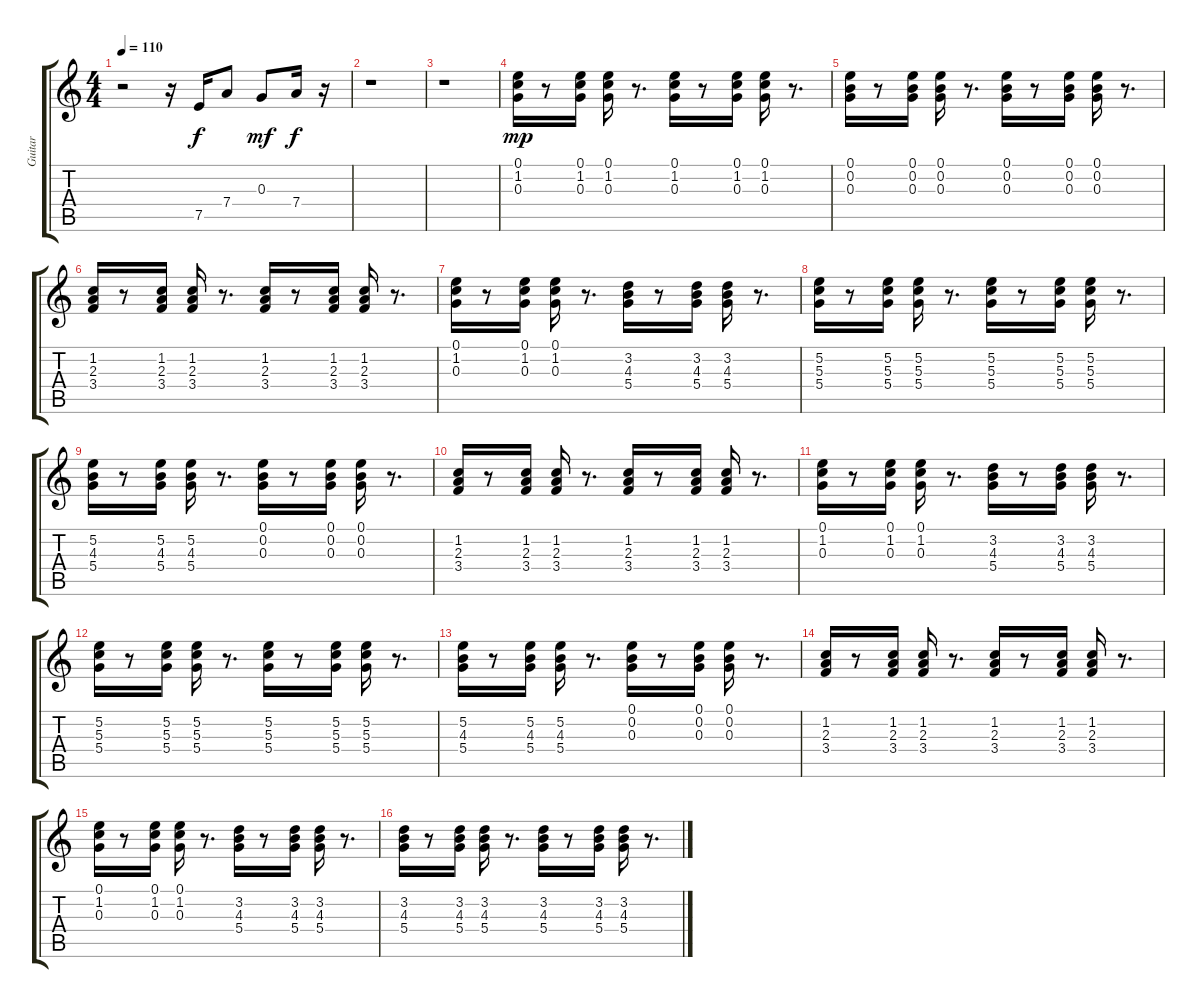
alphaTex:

\track ("Guitar  " "Guitar  ") {instrument acousticguitarsteel}
\staff {score tabs}
\tuning (E4 B3 G3 D3 A2 E2) {hide}
\ts (4 4)
\tempo 110
\clef g2
\ks c
r.2{dy f} r.16 7.5.16 7.4.8 0.3.8{dy mf} 7.4.16{dy f} r.16 |
r.1 |
r.1 |
(0.1 1.2 0.3).16{dy mp} r.8 (0.1 1.2 0.3).16 (0.1 1.2 0.3).16 r.8{d} (0.1 1.2 0.3).16 r.8 (0.1 1.2 0.3).16 (0.1 1.2 0.3).16 r.8{d} |
(0.1 0.2 0.3).16 r.8 (0.1 0.2 0.3).16 (0.1 0.2 0.3).16 r.8{d} (0.1 0.2 0.3).16 r.8 (0.1 0.2 0.3).16 (0.1 0.2 0.3).16 r.8{d} |
(1.2 2.3 3.4).16 r.8 (1.2 2.3 3.4).16 (1.2 2.3 3.4).16 r.8{d} (1.2 2.3 3.4).16 r.8 (1.2 2.3 3.4).16 (1.2 2.3 3.4).16 r.8{d} |
(0.1 1.2 0.3).16 r.8 (0.1 1.2 0.3).16 (0.1 1.2 0.3).16 r.8{d} (3.2 4.3 5.4).16 r.8 (3.2 4.3 5.4).16 (3.2 4.3 5.4).16 r.8{d} |
(5.2 5.3 5.4).16 r.8 (5.2 5.3 5.4).16 (5.2 5.3 5.4).16 r.8{d} (5.2 5.3 5.4).16 r.8 (5.2 5.3 5.4).16 (5.2 5.3 5.4).16 r.8{d} |
(5.2 4.3 5.4).16 r.8 (5.2 4.3 5.4).16 (5.2 4.3 5.4).16 r.8{d} (0.1 0.2 0.3).16 r.8 (0.1 0.2 0.3).16 (0.1 0.2 0.3).16 r.8{d} |
(1.2 2.3 3.4).16 r.8 (1.2 2.3 3.4).16 (1.2 2.3 3.4).16 r.8{d} (1.2 2.3 3.4).16 r.8 (1.2 2.3 3.4).16 (1.2 2.3 3.4).16 r.8{d} |
(0.1 1.2 0.3).16 r.8 (0.1 1.2 0.3).16 (0.1 1.2 0.3).16 r.8{d} (3.2 4.3 5.4).16 r.8 (3.2 4.3 5.4).16 (3.2 4.3 5.4).16 r.8{d} |
(5.2 5.3 5.4).16 r.8 (5.2 5.3 5.4).16 (5.2 5.3 5.4).16 r.8{d} (5.2 5.3 5.4).16 r.8 (5.2 5.3 5.4).16 (5.2 5.3 5.4).16 r.8{d} |
(5.2 4.3 5.4).16 r.8 (5.2 4.3 5.4).16 (5.2 4.3 5.4).16 r.8{d} (0.1 0.2 0.3).16 r.8 (0.1 0.2 0.3).16 (0.1 0.2 0.3).16 r.8{d} |
(1.2 2.3 3.4).16 r.8 (1.2 2.3 3.4).16 (1.2 2.3 3.4).16 r.8{d} (1.2 2.3 3.4).16 r.8 (1.2 2.3 3.4).16 (1.2 2.3 3.4).16 r.8{d} |
(0.1 1.2 0.3).16 r.8 (0.1 1.2 0.3).16 (0.1 1.2 0.3).16 r.8{d} (3.2 4.3 5.4).16 r.8 (3.2 4.3 5.4).16 (3.2 4.3 5.4).16 r.8{d} |
(3.2 4.3 5.4).16 r.8 (3.2 4.3 5.4).16 (3.2 4.3 5.4).16 r.8{d} (3.2 4.3 5.4).16 r.8 (3.2 4.3 5.4).16 (3.2 4.3 5.4).16 r.8{d}
